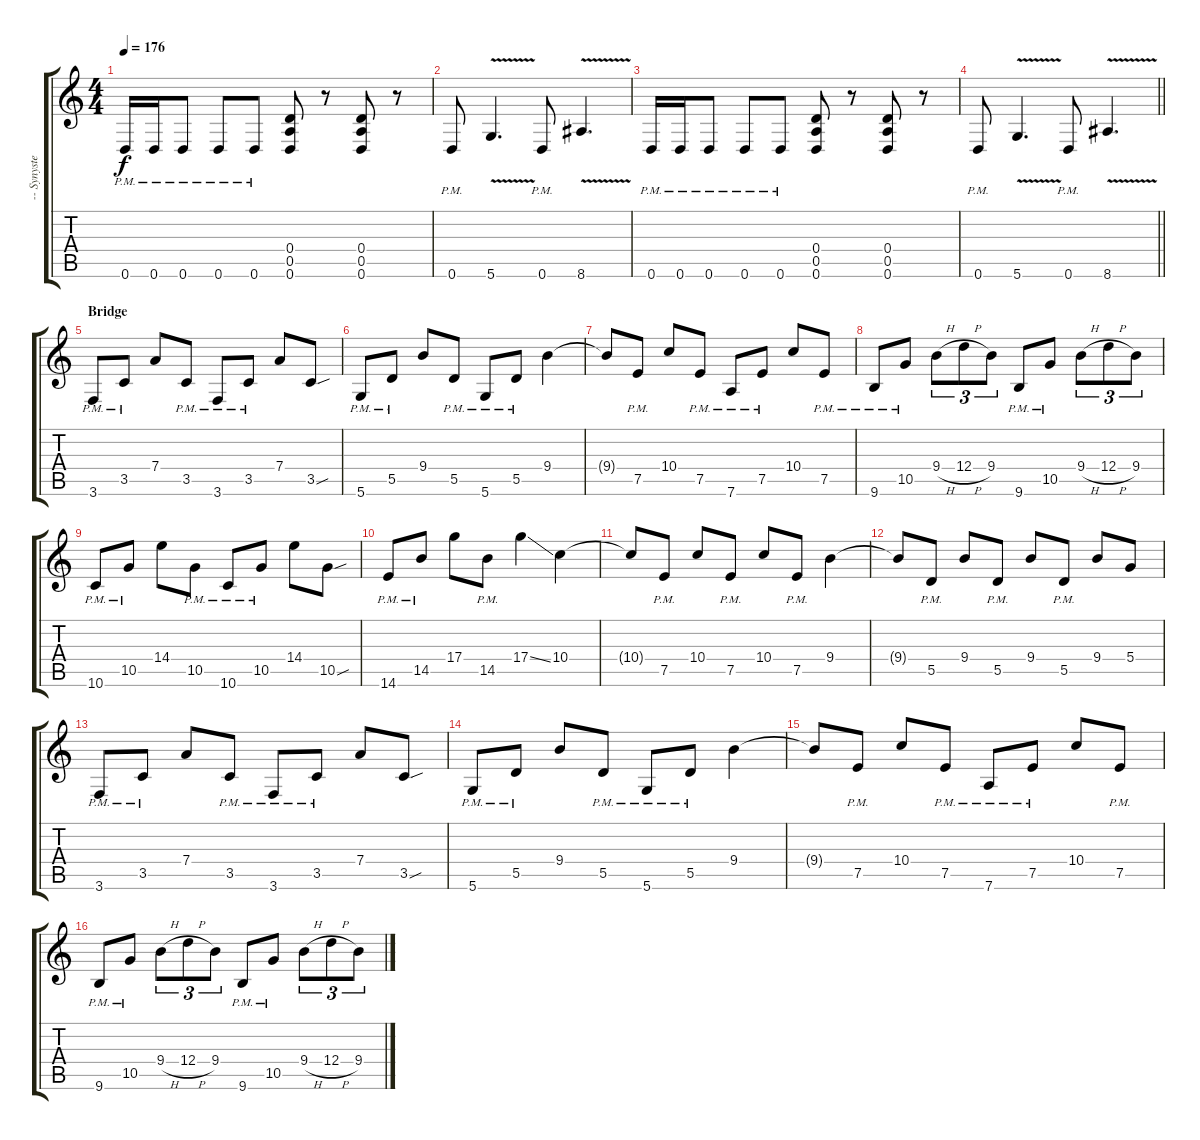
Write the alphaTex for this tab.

\track ("-- Synyster Gates - Rhythm" "-- Synyste") {instrument overdrivenguitar}
\staff {score tabs}
\tuning (E4 B3 G3 D3 A2 D2) {hide}
\ts (4 4)
\tempo 176
\clef g2
\ks c
0.6{pm}.16{dy f} 0.6{pm}.16 0.6{pm}.8 0.6{pm}.8 0.6{pm}.8 (0.4 0.5 0.6).8 r.8 (0.4 0.5 0.6).8 r.8 |
0.6{pm}.8 5.6{v}.4{d} 0.6{pm}.8 8.6{v}.4{d} |
0.6{pm}.16 0.6{pm}.16 0.6{pm}.8 0.6{pm}.8 0.6{pm}.8 (0.4 0.5 0.6).8 r.8 (0.4 0.5 0.6).8 r.8 |
\barLineRight lightlight
0.6{pm}.8 5.6{v}.4{d} 0.6{pm}.8 8.6{v}.4{d} |
\section ("" "Bridge")
3.6{pm}.8 3.5{pm}.8 7.4.8 3.5{pm}.8 3.6{pm}.8 3.5{pm}.8 7.4.8 3.5{sou}.8 |
5.6{pm}.8 5.5{pm}.8 9.4.8 5.5{pm}.8 5.6{pm}.8 5.5{pm}.8 9.4.4 |
9.4{t}.8 7.5{pm}.8 10.4.8 7.5{pm}.8 7.6{pm}.8 7.5{pm}.8 10.4.8 7.5{pm}.8 |
9.6{pm}.8 10.5{pm}.8 9.4{h}.8{tu (3 2)} 12.4{h}.8{tu (3 2)} 9.4.8{tu (3 2)} 9.6{pm}.8 10.5{pm}.8 9.4{h}.8{tu (3 2)} 12.4{h}.8{tu (3 2)} 9.4.8{tu (3 2)} |
10.6{pm}.8 10.5{pm}.8 14.4.8 10.5{pm}.8 10.6{pm}.8 10.5{pm}.8 14.4.8 10.5{sou}.8 |
14.6{pm}.8 14.5{pm}.8 17.4.8 14.5{pm}.8 17.4{ss}.4 10.4.4 |
10.4{t}.8 7.5{pm}.8 10.4.8 7.5{pm}.8 10.4.8 7.5{pm}.8 9.4.4 |
9.4{t}.8 5.5{pm}.8 9.4.8 5.5{pm}.8 9.4.8 5.5{pm}.8 9.4.8 5.4.8 |
3.6{pm}.8 3.5{pm}.8 7.4.8 3.5{pm}.8 3.6{pm}.8 3.5{pm}.8 7.4.8 3.5{sou}.8 |
5.6{pm}.8 5.5{pm}.8 9.4.8 5.5{pm}.8 5.6{pm}.8 5.5{pm}.8 9.4.4 |
9.4{t}.8 7.5{pm}.8 10.4.8 7.5{pm}.8 7.6{pm}.8 7.5{pm}.8 10.4.8 7.5{pm}.8 |
9.6{pm}.8 10.5{pm}.8 9.4{h}.8{tu (3 2)} 12.4{h}.8{tu (3 2)} 9.4.8{tu (3 2)} 9.6{pm}.8 10.5{pm}.8 9.4{h}.8{tu (3 2)} 12.4{h}.8{tu (3 2)} 9.4.8{tu (3 2)}
